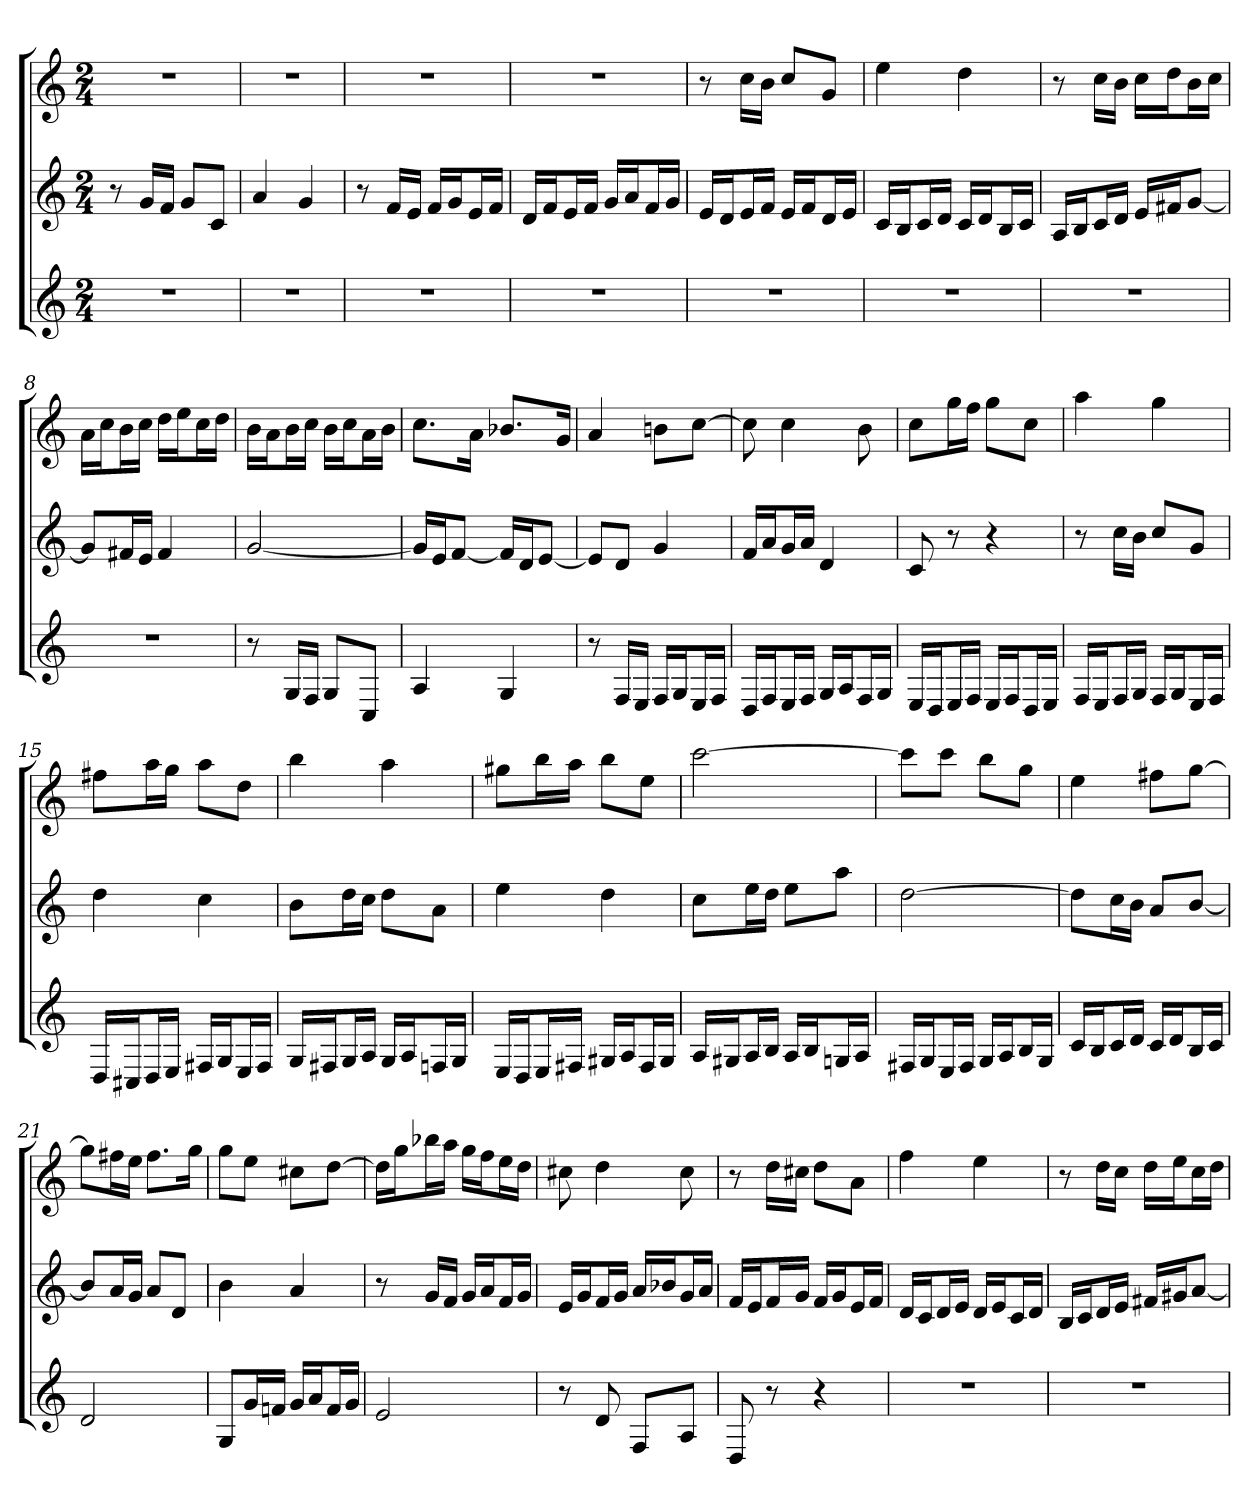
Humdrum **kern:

**kern	**kern	**kern
*part3	*part2	*part1
*staff3	*staff2	*staff1
*k[]	*k[]	*k[]
*C:	*C:	*C:
*M2/4	*M2/4	*M2/4
*MM102	*MM102	*MM102
=1	=1	=1
2r	8r	2r
.	16gLL	.
.	16fJJ	.
.	8gL	.
.	8cJ	.
=2	=2	=2
2r	4a	2r
.	4g	.
=3	=3	=3
2r	8r	2r
.	16fLL	.
.	16eJJ	.
.	16fLL	.
.	16gJ	.
.	16eL	.
.	16fJJ	.
=4	=4	=4
2r	16dLL	2r
.	16fJ	.
.	16eL	.
.	16fJJ	.
.	16gLL	.
.	16aJ	.
.	16fL	.
.	16gJJ	.
=5	=5	=5
2r	16eLL	8r
.	16dJ	.
.	16eL	16ccLL
.	16fJJ	16bJJ
.	16eLL	8ccL
.	16fJ	.
.	16dL	8gJ
.	16eJJ	.
=6	=6	=6
2r	16cLL	4ee
.	16BJ	.
.	16cL	.
.	16dJJ	.
.	16cLL	4dd
.	16dJ	.
.	16BL	.
.	16cJJ	.
=7	=7	=7
2r	16ALL	8r
.	16BJ	.
.	16cL	16ccLL
.	16dJJ	16bJJ
.	16eLL	16ccLL
.	16f#XJ	16ddJ
.	[8gJ	16bL
.	.	16ccJJ
=8	=8	=8
2r	8gL]	16aLL
.	.	16ccJ
.	16f#XL	16bL
.	16eJJ	16ccJJ
.	4f#	16ddLL
.	.	16eeJ
.	.	16ccL
.	.	16ddJJ
=9	=9	=9
8r	[2g	16bLL
.	.	16aJ
16GLL	.	16bL
16FJJ	.	16ccJJ
8GL	.	16bLL
.	.	16ccJ
8CJ	.	16aL
.	.	16bJJ
=10	=10	=10
4A	16gLL]	8.ccL
.	16eJ	.
.	[8fJ	.
.	.	16aJk
4G	16fLL]	8.b-XL
.	16dJ	.
.	[8eJ	.
.	.	16gJk
=11	=11	=11
8r	8eL]	4a
16FLL	8dJ	.
16EJJ	.	.
16FLL	4g	8bnL
16GJ	.	.
16EL	.	[8ccJ
16FJJ	.	.
=12	=12	=12
16DLL	16fLL	8cc]
16FJ	16aJ	.
16EL	16gL	4cc
16FJJ	16aJJ	.
16GLL	4d	.
16AJ	.	.
16FL	.	8b
16GJJ	.	.
=13	=13	=13
16ELL	8c	8ccL
16DJ	.	.
16EL	8r	16ggL
16FJJ	.	16ffJJ
16ELL	4r	8ggL
16FJ	.	.
16DL	.	8ccJ
16EJJ	.	.
=14	=14	=14
16FLL	8r	4aa
16EJ	.	.
16FL	16ccLL	.
16GJJ	16bJJ	.
16FLL	8ccL	4gg
16GJ	.	.
16EL	8gJ	.
16FJJ	.	.
=15	=15	=15
16DLL	4dd	8ff#XL
16C#XJ	.	.
16DL	.	16aaL
16EJJ	.	16ggJJ
16F#XLL	4cc	8aaL
16GJ	.	.
16EL	.	8ddJ
16F#JJ	.	.
=16	=16	=16
16GLL	8bL	4bb
16F#XJ	.	.
16GL	16ddL	.
16AJJ	16ccJJ	.
16GLL	8ddL	4aa
16AJ	.	.
16FnL	8aJ	.
16GJJ	.	.
=17	=17	=17
16ELL	4ee	8gg#XL
16DJ	.	.
16EL	.	16bbL
16F#XJJ	.	16aaJJ
16G#XLL	4dd	8bbL
16AJ	.	.
16F#L	.	8eeJ
16G#JJ	.	.
=18	=18	=18
16ALL	8ccL	[2ccc
16G#XJ	.	.
16AL	16eeL	.
16BJJ	16ddJJ	.
16ALL	8eeL	.
16BJ	.	.
16GnL	8aaJ	.
16AJJ	.	.
=19	=19	=19
16F#XLL	[2dd	8cccL]
16GJ	.	.
16EL	.	8cccJ
16F#JJ	.	.
16GLL	.	8bbL
16AJ	.	.
16BL	.	8ggJ
16GJJ	.	.
=20	=20	=20
16cLL	8ddL]	4ee
16BJ	.	.
16cL	16ccL	.
16dJJ	16bJJ	.
16cLL	8aL	8ff#XL
16dJ	.	.
16BL	[8bJ	[8ggJ
16cJJ	.	.
=21	=21	=21
2d	8bL]	8ggL]
.	16aL	16ff#XL
.	16gJJ	16eeJJ
.	8aL	8.ff#L
.	8dJ	.
.	.	16ggJk
=22	=22	=22
8GL	4b	8ggL
16gL	.	8eeJ
16fnJJ	.	.
16gLL	4a	8cc#XL
16aJ	.	.
16fL	.	[8ddJ
16gJJ	.	.
=23	=23	=23
2e	8r	16ddLL]
.	.	16ggJ
.	16gLL	16bb-XL
.	16fJJ	16aaJJ
.	16gLL	16ggLL
.	16aJ	16ffJ
.	16fL	16eeL
.	16gJJ	16ddJJ
=24	=24	=24
8r	16eLL	8cc#X
.	16gJ	.
8d	16fL	4dd
.	16gJJ	.
8FL	16aLL	.
.	16b-XJ	.
8AJ	16gL	8cc#
.	16aJJ	.
=25	=25	=25
8D	16fLL	8r
.	16eJ	.
8r	16fL	16ddLL
.	16gJJ	16cc#XJJ
4r	16fLL	8ddL
.	16gJ	.
.	16eL	8aJ
.	16fJJ	.
=26	=26	=26
2r	16dLL	4ff
.	16cJ	.
.	16dL	.
.	16eJJ	.
.	16dLL	4ee
.	16eJ	.
.	16cL	.
.	16dJJ	.
=27	=27	=27
2r	16BLL	8r
.	16cJ	.
.	16dL	16ddLL
.	16eJJ	16ccJJ
.	16f#XLL	16ddLL
.	16g#XJ	16eeJ
.	[8aJ	16ccL
.	.	16ddJJ
=	=	=
*-	*-	*-
